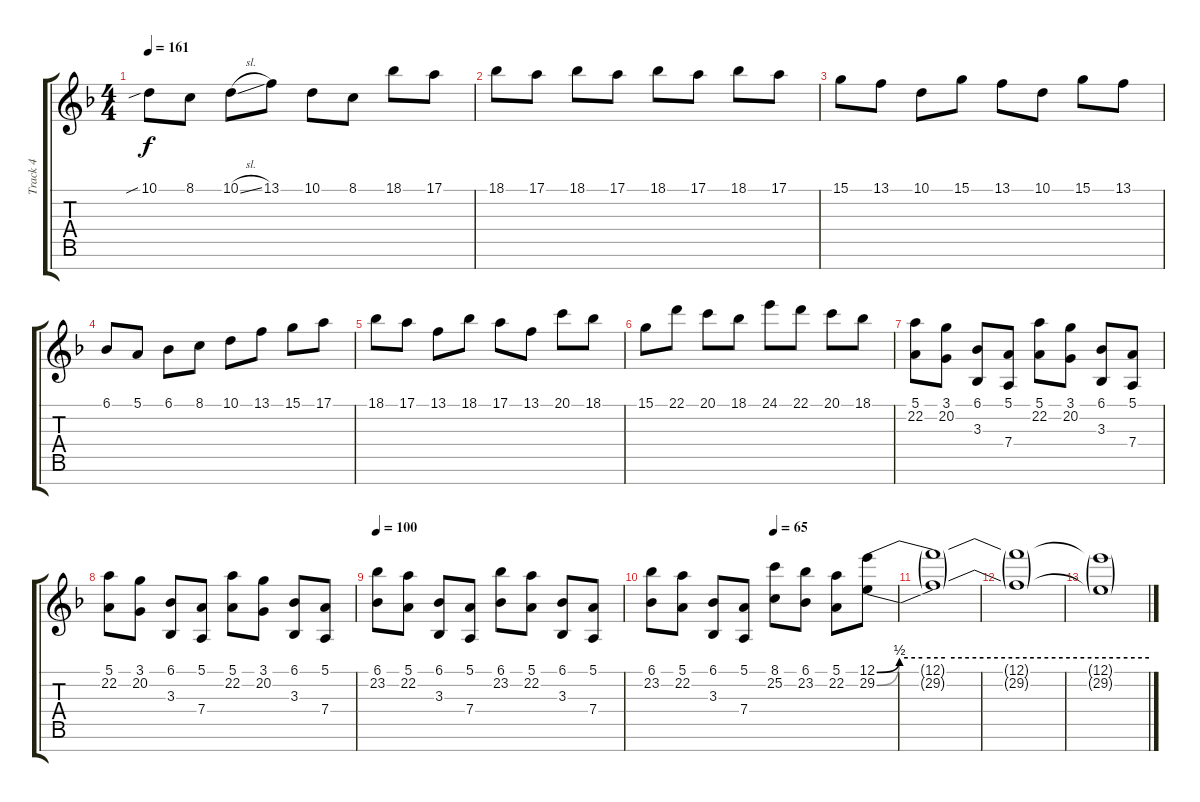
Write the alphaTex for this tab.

\track ("Track 4" "Track 4") {instrument lead2sawtooth}
\staff {score tabs}
\tuning (E4 B3 G3 D3 A2 E2 B1) {hide}
\ts (4 4)
\tempo 161
\clef g2
\ks f
10.1{sib}.8{dy f} 8.1.8 10.1{sl}.8 13.1.8 10.1.8 8.1.8 18.1.8 17.1.8 |
18.1.8 17.1.8 18.1.8 17.1.8 18.1.8 17.1.8 18.1.8 17.1.8 |
15.1.8 13.1.8 10.1.8 15.1.8 13.1.8 10.1.8 15.1.8 13.1.8 |
6.1.8 5.1.8 6.1.8 8.1.8 10.1.8 13.1.8 15.1.8 17.1.8 |
18.1.8 17.1.8 13.1.8 18.1.8 17.1.8 13.1.8 20.1.8 18.1.8 |
15.1.8 22.1.8 20.1.8 18.1.8 24.1.8 22.1.8 20.1.8 18.1.8 |
(5.1 22.2).8{instrument lead1square} (3.1 20.2).8 (6.1 3.3).8 (5.1 7.4).8 (5.1 22.2).8 (3.1 20.2).8 (6.1 3.3).8 (5.1 7.4).8 |
(5.1 22.2).8{instrument lead1square} (3.1 20.2).8 (6.1 3.3).8 (5.1 7.4).8 (5.1 22.2).8 (3.1 20.2).8 (6.1 3.3).8 (5.1 7.4).8 |
\tempo 100
(6.1 23.2).8 (5.1 22.2).8 (6.1 3.3).8 (5.1 7.4).8 (6.1 23.2).8 (5.1 22.2).8 (6.1 3.3).8 (5.1 7.4).8 |
\tempo (65 0.5)
(6.1 23.2).8 (5.1 22.2).8 (6.1 3.3).8 (5.1 7.4).8 (8.1 25.2).8 (6.1 23.2).8 (5.1 22.2).8 (12.1{be (custom 0 0 5 2 10 2 15 2 60 2)} 29.2{be (custom 0 0 5 2 10 2 15 2 60 2)}).8 |
(12.1{t} 29.2{t}).1 |
(12.1{t} 29.2{t}).1{volume 0} |
(12.1{t} 29.2{t}).1
